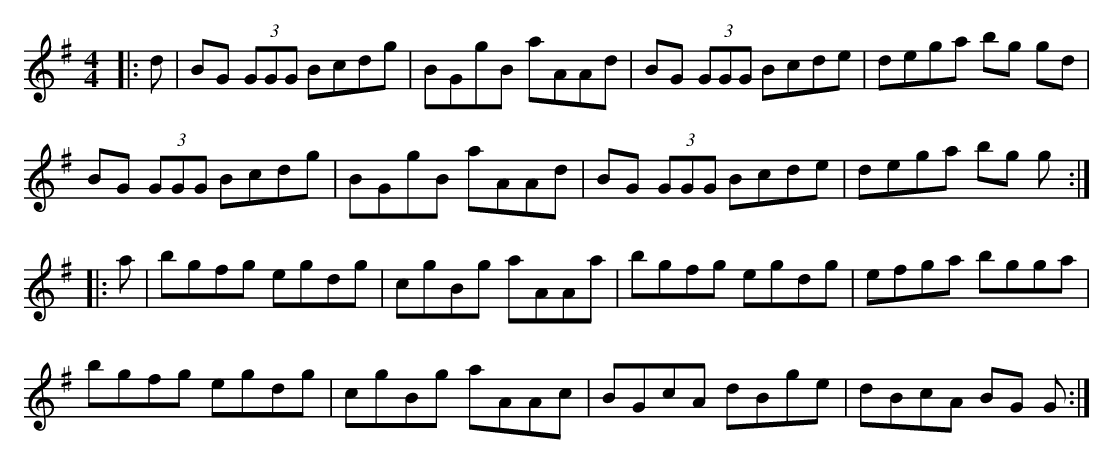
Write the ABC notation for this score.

X:1
M:4/4
K:G
|:d|BG (3GGG Bcdg|BGgB aAAd|BG (3GGG Bcde|dega bg gd|
BG (3GGG Bcdg|BGgB aAAd|BG (3GGG Bcde|dega bg g:|
|:a|bgfg egdg|cgBg aAAa|bgfg egdg|efga bgga|
bgfg egdg|cgBg aAAc|BGcA dBge|dBcA BG G:|
